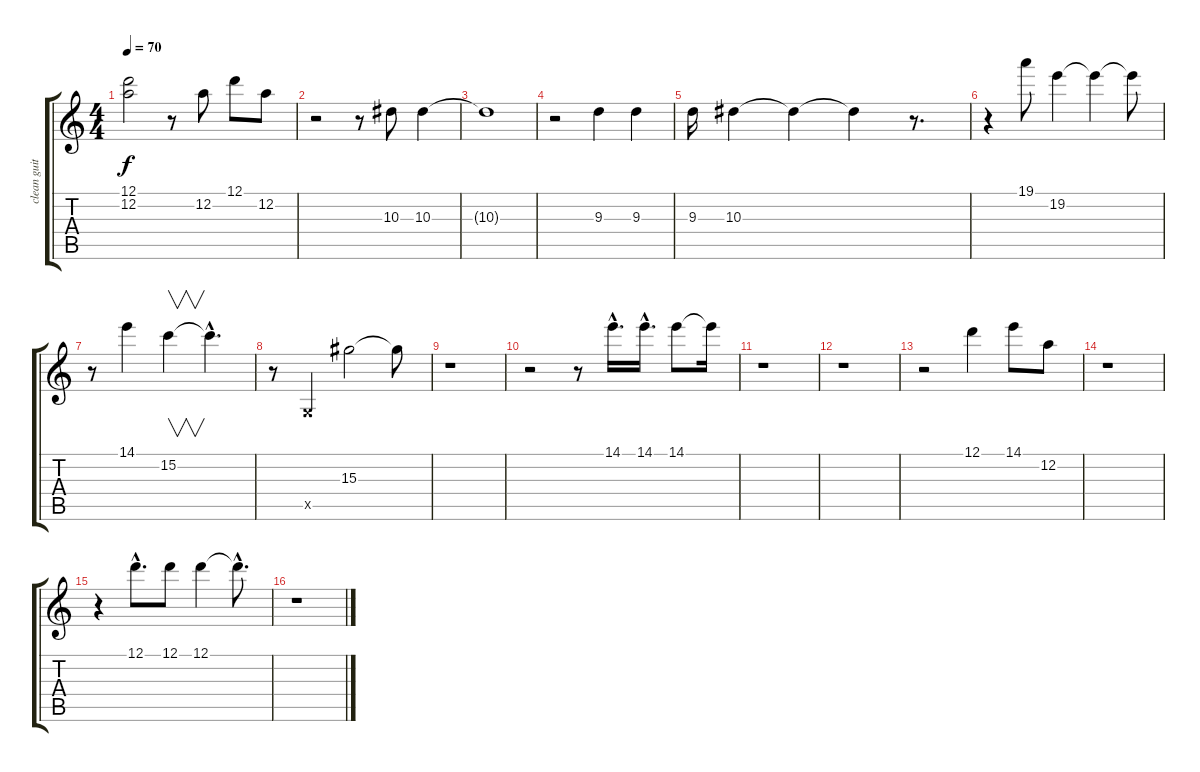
\track ("clean guitar2" "clean guit") {instrument electricguitarclean}
\staff {score tabs}
\tuning (D4 A3 F3 C3 G2 D2) {hide}
\ts (4 4)
\tempo 70
\clef g2
\ks c
(12.1{t} 12.2{t}).2{dy f} r.8 12.2.8 12.1.8 12.2.8 |
r.2 r.8 10.3.8 10.3.4 |
10.3{t}.1 |
r.2 9.3.4 9.3.4 |
9.3.16 10.3.4 10.3{t}.4 10.3{t}.4 r.8{d} |
r.4 19.1.8 19.2.4 19.2{t}.4 19.2{t}.8 |
r.8 14.1.4 15.2.4{v} 15.2{hac t}.4{d} |
r.8 0.5{x}.4 15.3.2 15.3{t}.8 |
r.1 |
r.2 r.8 14.1{hac}.16{d} 14.1{hac}.16{d} 14.1.8 14.1{t}.16 |
r.1 |
r.1 |
r.2 12.1.4 14.1.8 12.2.8 |
r.1 |
r.4 12.1{hac}.8{d} 12.1.8 12.1.4 12.1{hac t}.8{d} |
r.1
